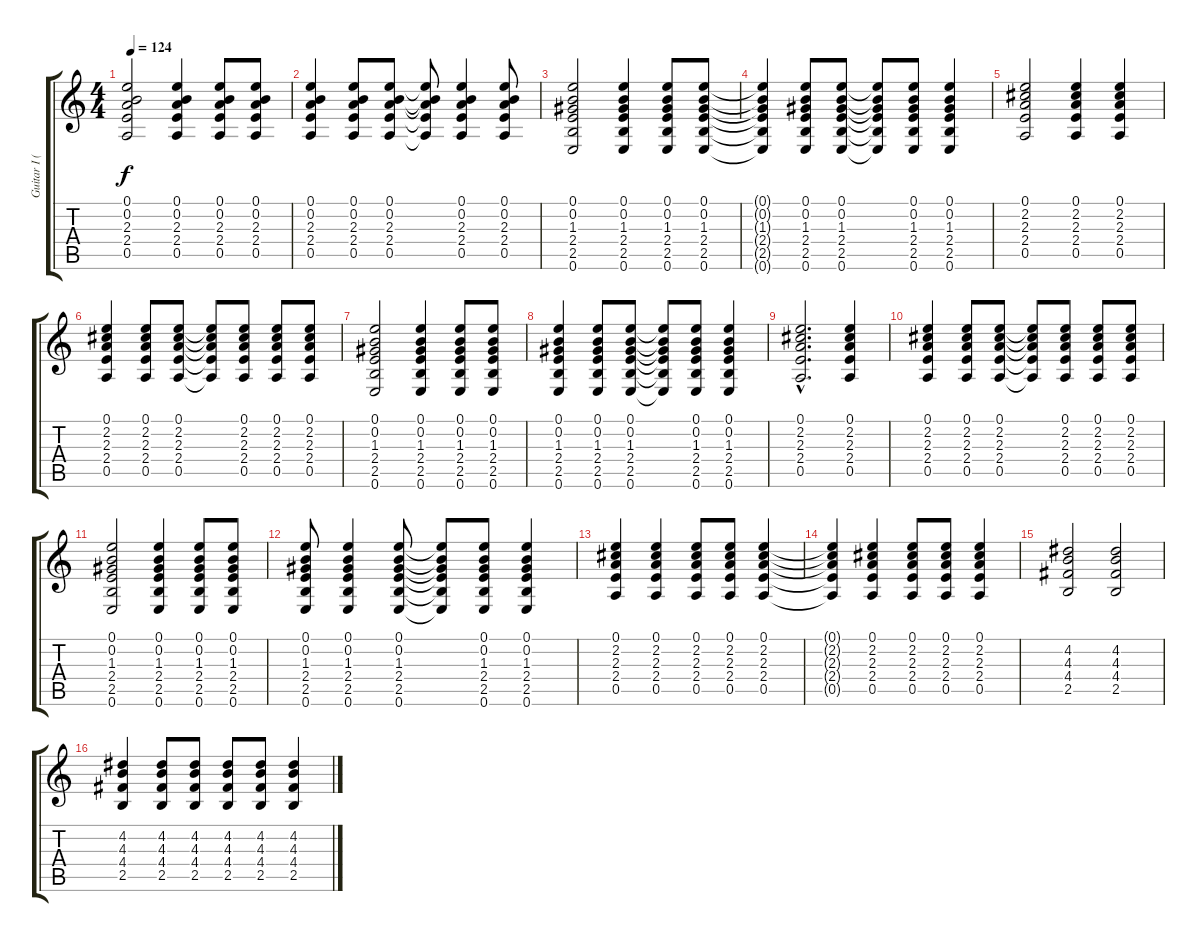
\track ("Guitar I (Rythm)" "Guitar I (") {instrument acousticguitarsteel}
\staff {score tabs}
\tuning (E4 B3 G3 D3 A2 E2) {hide}
\ts (4 4)
\tempo 124
\clef g2
\ks c
(0.1 0.2 2.3 2.4 0.5).2{dy f} (0.1 0.2 2.3 2.4 0.5).4 (0.1 0.2 2.3 2.4 0.5).8 (0.1 0.2 2.3 2.4 0.5).8 |
(0.1 0.2 2.3 2.4 0.5).4 (0.1 0.2 2.3 2.4 0.5).8 (0.1 0.2 2.3 2.4 0.5).8 (0.1{t} 0.2{t} 2.3{t} 2.4{t} 0.5{t}).8 (0.1 0.2 2.3 2.4 0.5).4 (0.1 0.2 2.3 2.4 0.5).8 |
(0.1 0.2 1.3 2.4 2.5 0.6).2 (0.1 0.2 1.3 2.4 2.5 0.6).4 (0.1 0.2 1.3 2.4 2.5 0.6).8 (0.1 0.2 1.3 2.4 2.5 0.6).8 |
(0.1{t} 0.2{t} 1.3{t} 2.4{t} 2.5{t} 0.6{t}).4 (0.1 0.2 1.3 2.4 2.5 0.6).8 (0.1 0.2 1.3 2.4 2.5 0.6).8 (0.1{t} 0.2{t} 1.3{t} 2.4{t} 2.5{t} 0.6{t}).8 (0.1 0.2 1.3 2.4 2.5 0.6).8 (0.1 0.2 1.3 2.4 2.5 0.6).4 |
(0.1 2.2 2.3 2.4 0.5).2 (0.1 2.2 2.3 2.4 0.5).4 (0.1 2.2 2.3 2.4 0.5).4 |
(0.1 2.2 2.3 2.4 0.5).4 (0.1 2.2 2.3 2.4 0.5).8 (0.1 2.2 2.3 2.4 0.5).8 (0.1{t} 2.2{t} 2.3{t} 2.4{t} 0.5{t}).8 (0.1 2.2 2.3 2.4 0.5).8 (0.1 2.2 2.3 2.4 0.5).8 (0.1 2.2 2.3 2.4 0.5).8 |
(0.1 0.2 1.3 2.4 2.5 0.6).2 (0.1 0.2 1.3 2.4 2.5 0.6).4 (0.1 0.2 1.3 2.4 2.5 0.6).8 (0.1 0.2 1.3 2.4 2.5 0.6).8 |
(0.1 0.2 1.3 2.4 2.5 0.6).4 (0.1 0.2 1.3 2.4 2.5 0.6).8 (0.1 0.2 1.3 2.4 2.5 0.6).8 (0.1{t} 0.2{t} 1.3{t} 2.4{t} 2.5{t} 0.6{t}).8 (0.1 0.2 1.3 2.4 2.5 0.6).8 (0.1 0.2 1.3 2.4 2.5 0.6).4 |
(0.1{hac} 2.2{hac} 2.3{hac} 2.4{hac} 0.5{hac}).2{d} (0.1 2.2 2.3 2.4 0.5).4 |
(0.1 2.2 2.3 2.4 0.5).4 (0.1 2.2 2.3 2.4 0.5).8 (0.1 2.2 2.3 2.4 0.5).8 (0.1{t} 2.2{t} 2.3{t} 2.4{t} 0.5{t}).8 (0.1 2.2 2.3 2.4 0.5).8 (0.1 2.2 2.3 2.4 0.5).8 (0.1 2.2 2.3 2.4 0.5).8 |
(0.1 0.2 1.3 2.4 2.5 0.6).2 (0.1 0.2 1.3 2.4 2.5 0.6).4 (0.1 0.2 1.3 2.4 2.5 0.6).8 (0.1 0.2 1.3 2.4 2.5 0.6).8 |
(0.1 0.2 1.3 2.4 2.5 0.6).8 (0.1 0.2 1.3 2.4 2.5 0.6).4 (0.1 0.2 1.3 2.4 2.5 0.6).8 (0.1{t} 0.2{t} 1.3{t} 2.4{t} 2.5{t} 0.6{t}).8 (0.1 0.2 1.3 2.4 2.5 0.6).8 (0.1 0.2 1.3 2.4 2.5 0.6).4 |
(0.1 2.2 2.3 2.4 0.5).4 (0.1 2.2 2.3 2.4 0.5).4 (0.1 2.2 2.3 2.4 0.5).8 (0.1 2.2 2.3 2.4 0.5).8 (0.1 2.2 2.3 2.4 0.5).4 |
(0.1{t} 2.2{t} 2.3{t} 2.4{t} 0.5{t}).4 (0.1 2.2 2.3 2.4 0.5).4 (0.1 2.2 2.3 2.4 0.5).8 (0.1 2.2 2.3 2.4 0.5).8 (0.1 2.2 2.3 2.4 0.5).4 |
(4.2 4.3 4.4 2.5).2 (4.2 4.3 4.4 2.5).2 |
(4.2 4.3 4.4 2.5).4 (4.2 4.3 4.4 2.5).8 (4.2 4.3 4.4 2.5).8 (4.2 4.3 4.4 2.5).8 (4.2 4.3 4.4 2.5).8 (4.2 4.3 4.4 2.5).4
